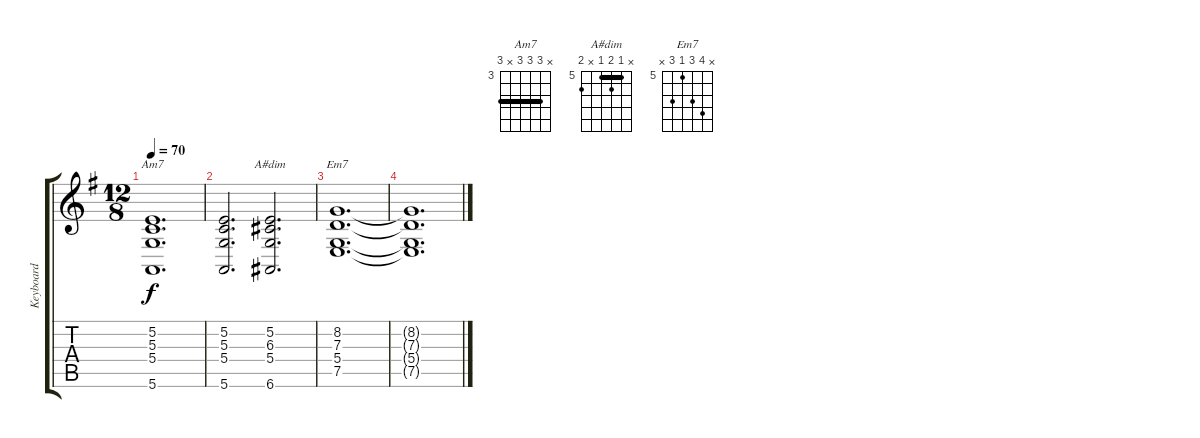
\track ("Keyboard" "Keyboard") {instrument percussiveorgan}
\staff {score tabs}
\tuning (E4 B3 G3 D3 A2 E2) {hide}
\chord ("Am7" x 5 5 5 x 5) {firstfret 3 barre 5}
\chord ("A#dim" x 5 6 5 x 6) {firstfret 5 barre 5}
\chord ("Em7" x 8 7 5 7 x) {firstfret 5}
\ts (12 8)
\tempo 70
\clef g2
\ks eminor
(5.2 5.3 5.4 5.6).1{d ch "Am7" dy f instrument percussiveorgan} |
(5.2 5.3 5.4 5.6).2{d} (5.2 6.3 5.4 6.6).2{d ch "A#dim"} |
(8.2 7.3 5.4 7.5).1{d ch "Em7"} |
(8.2{t} 7.3{t} 5.4{t} 7.5{t}).1{d}
